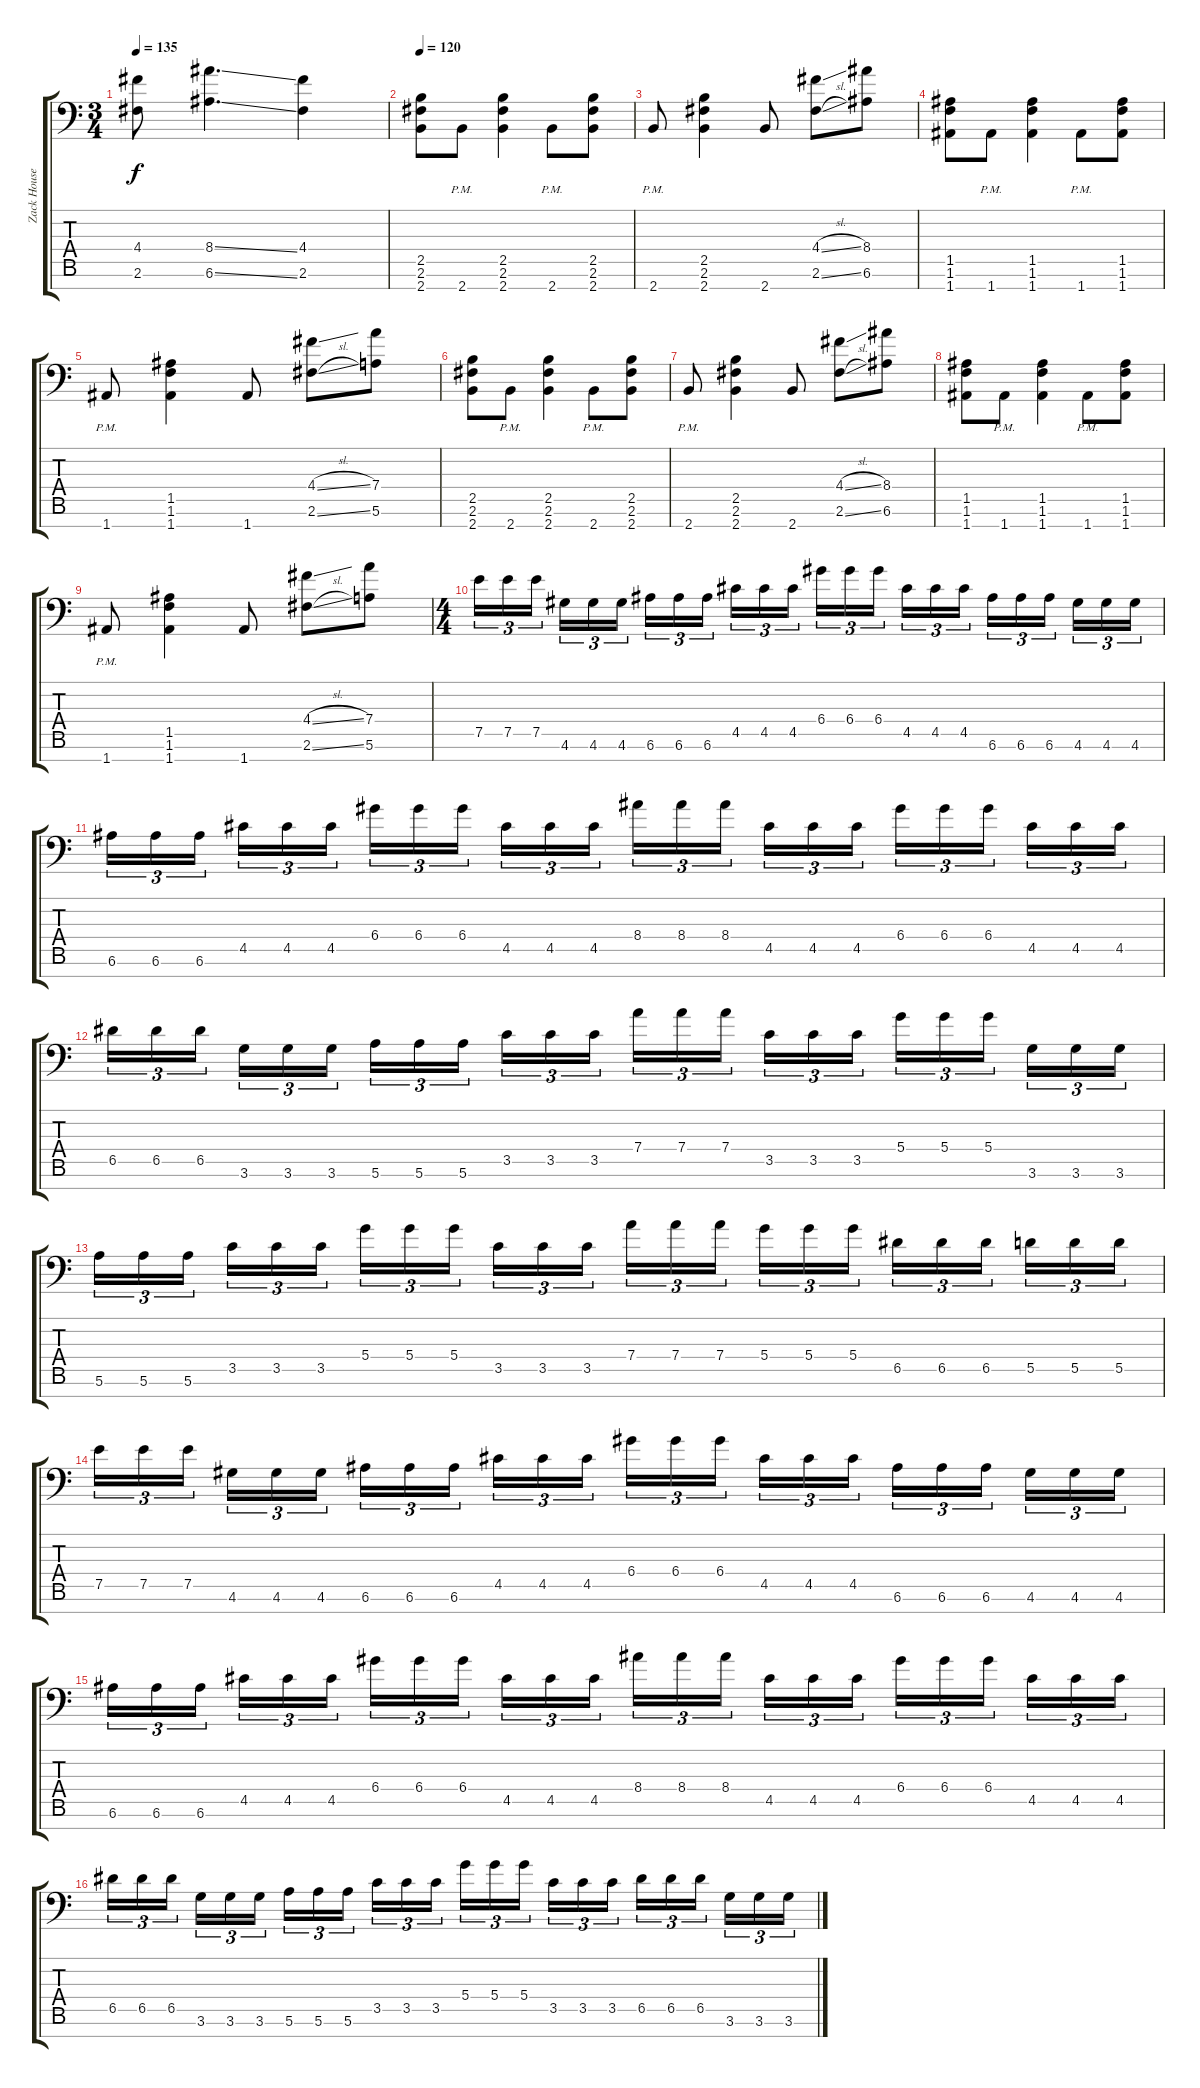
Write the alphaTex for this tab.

\track ("Zack Householder" "Zack House") {instrument distortionguitar}
\staff {score tabs}
\tuning (E4 B3 G3 D3 A2 E2 A1) {hide}
\ts (3 4)
\tempo 135
\clef f4
\ks c
(4.4{t} 2.6{t}).8{dy f} (8.4{ss} 6.6{ss}).4{d} (4.4 2.6).4 |
\tempo 119
\tempo 120
(2.5 2.6 2.7).8 2.7{pm}.8 (2.5 2.6 2.7).4 2.7{pm}.8 (2.5 2.6 2.7).8 |
2.7{pm}.8 (2.5 2.6 2.7).4 2.7.8 (4.4{sl} 2.6{sl}).8 (8.4 6.6).8 |
(1.5 1.6 1.7).8 1.7{pm}.8 (1.5 1.6 1.7).4 1.7{pm}.8 (1.5 1.6 1.7).8 |
1.7{pm}.8 (1.5 1.6 1.7).4 1.7.8 (4.4{sl} 2.6{sl}).8 (7.4 5.6).8 |
(2.5 2.6 2.7).8 2.7{pm}.8 (2.5 2.6 2.7).4 2.7{pm}.8 (2.5 2.6 2.7).8 |
2.7{pm}.8 (2.5 2.6 2.7).4 2.7.8 (4.4{sl} 2.6{sl}).8 (8.4 6.6).8 |
(1.5 1.6 1.7).8 1.7{pm}.8 (1.5 1.6 1.7).4 1.7{pm}.8 (1.5 1.6 1.7).8 |
1.7{pm}.8 (1.5 1.6 1.7).4 1.7.8 (4.4{sl} 2.6{sl}).8 (7.4 5.6).8 |
\ts (4 4)
7.5.16{tu (3 2)} 7.5.16{tu (3 2)} 7.5.16{tu (3 2) beam splitsecondary} 4.6.16{tu (3 2)} 4.6.16{tu (3 2)} 4.6.16{tu (3 2)} 6.6.16{tu (3 2)} 6.6.16{tu (3 2)} 6.6.16{tu (3 2) beam splitsecondary} 4.5.16{tu (3 2)} 4.5.16{tu (3 2)} 4.5.16{tu (3 2)} 6.4.16{tu (3 2)} 6.4.16{tu (3 2)} 6.4.16{tu (3 2) beam splitsecondary} 4.5.16{tu (3 2)} 4.5.16{tu (3 2)} 4.5.16{tu (3 2)} 6.6.16{tu (3 2)} 6.6.16{tu (3 2)} 6.6.16{tu (3 2) beam splitsecondary} 4.6.16{tu (3 2)} 4.6.16{tu (3 2)} 4.6.16{tu (3 2)} |
6.6.16{tu (3 2)} 6.6.16{tu (3 2)} 6.6.16{tu (3 2) beam splitsecondary} 4.5.16{tu (3 2)} 4.5.16{tu (3 2)} 4.5.16{tu (3 2)} 6.4.16{tu (3 2)} 6.4.16{tu (3 2)} 6.4.16{tu (3 2) beam splitsecondary} 4.5.16{tu (3 2)} 4.5.16{tu (3 2)} 4.5.16{tu (3 2)} 8.4.16{tu (3 2)} 8.4.16{tu (3 2)} 8.4.16{tu (3 2) beam splitsecondary} 4.5.16{tu (3 2)} 4.5.16{tu (3 2)} 4.5.16{tu (3 2)} 6.4.16{tu (3 2)} 6.4.16{tu (3 2)} 6.4.16{tu (3 2) beam splitsecondary} 4.5.16{tu (3 2)} 4.5.16{tu (3 2)} 4.5.16{tu (3 2)} |
6.5.16{tu (3 2)} 6.5.16{tu (3 2)} 6.5.16{tu (3 2) beam splitsecondary} 3.6.16{tu (3 2)} 3.6.16{tu (3 2)} 3.6.16{tu (3 2)} 5.6.16{tu (3 2)} 5.6.16{tu (3 2)} 5.6.16{tu (3 2) beam splitsecondary} 3.5.16{tu (3 2)} 3.5.16{tu (3 2)} 3.5.16{tu (3 2)} 7.4.16{tu (3 2)} 7.4.16{tu (3 2)} 7.4.16{tu (3 2) beam splitsecondary} 3.5.16{tu (3 2)} 3.5.16{tu (3 2)} 3.5.16{tu (3 2)} 5.4.16{tu (3 2)} 5.4.16{tu (3 2)} 5.4.16{tu (3 2) beam splitsecondary} 3.6.16{tu (3 2)} 3.6.16{tu (3 2)} 3.6.16{tu (3 2)} |
5.6.16{tu (3 2)} 5.6.16{tu (3 2)} 5.6.16{tu (3 2) beam splitsecondary} 3.5.16{tu (3 2)} 3.5.16{tu (3 2)} 3.5.16{tu (3 2)} 5.4.16{tu (3 2)} 5.4.16{tu (3 2)} 5.4.16{tu (3 2) beam splitsecondary} 3.5.16{tu (3 2)} 3.5.16{tu (3 2)} 3.5.16{tu (3 2)} 7.4.16{tu (3 2)} 7.4.16{tu (3 2)} 7.4.16{tu (3 2) beam splitsecondary} 5.4.16{tu (3 2)} 5.4.16{tu (3 2)} 5.4.16{tu (3 2)} 6.5.16{tu (3 2)} 6.5.16{tu (3 2)} 6.5.16{tu (3 2) beam splitsecondary} 5.5.16{tu (3 2)} 5.5.16{tu (3 2)} 5.5.16{tu (3 2)} |
7.5.16{tu (3 2)} 7.5.16{tu (3 2)} 7.5.16{tu (3 2) beam splitsecondary} 4.6.16{tu (3 2)} 4.6.16{tu (3 2)} 4.6.16{tu (3 2)} 6.6.16{tu (3 2)} 6.6.16{tu (3 2)} 6.6.16{tu (3 2) beam splitsecondary} 4.5.16{tu (3 2)} 4.5.16{tu (3 2)} 4.5.16{tu (3 2)} 6.4.16{tu (3 2)} 6.4.16{tu (3 2)} 6.4.16{tu (3 2) beam splitsecondary} 4.5.16{tu (3 2)} 4.5.16{tu (3 2)} 4.5.16{tu (3 2)} 6.6.16{tu (3 2)} 6.6.16{tu (3 2)} 6.6.16{tu (3 2) beam splitsecondary} 4.6.16{tu (3 2)} 4.6.16{tu (3 2)} 4.6.16{tu (3 2)} |
6.6.16{tu (3 2)} 6.6.16{tu (3 2)} 6.6.16{tu (3 2) beam splitsecondary} 4.5.16{tu (3 2)} 4.5.16{tu (3 2)} 4.5.16{tu (3 2)} 6.4.16{tu (3 2)} 6.4.16{tu (3 2)} 6.4.16{tu (3 2) beam splitsecondary} 4.5.16{tu (3 2)} 4.5.16{tu (3 2)} 4.5.16{tu (3 2)} 8.4.16{tu (3 2)} 8.4.16{tu (3 2)} 8.4.16{tu (3 2) beam splitsecondary} 4.5.16{tu (3 2)} 4.5.16{tu (3 2)} 4.5.16{tu (3 2)} 6.4.16{tu (3 2)} 6.4.16{tu (3 2)} 6.4.16{tu (3 2) beam splitsecondary} 4.5.16{tu (3 2)} 4.5.16{tu (3 2)} 4.5.16{tu (3 2)} |
6.5.16{tu (3 2)} 6.5.16{tu (3 2)} 6.5.16{tu (3 2) beam splitsecondary} 3.6.16{tu (3 2)} 3.6.16{tu (3 2)} 3.6.16{tu (3 2)} 5.6.16{tu (3 2)} 5.6.16{tu (3 2)} 5.6.16{tu (3 2) beam splitsecondary} 3.5.16{tu (3 2)} 3.5.16{tu (3 2)} 3.5.16{tu (3 2)} 5.4.16{tu (3 2)} 5.4.16{tu (3 2)} 5.4.16{tu (3 2) beam splitsecondary} 3.5.16{tu (3 2)} 3.5.16{tu (3 2)} 3.5.16{tu (3 2)} 6.5.16{tu (3 2)} 6.5.16{tu (3 2)} 6.5.16{tu (3 2) beam splitsecondary} 3.6.16{tu (3 2)} 3.6.16{tu (3 2)} 3.6.16{tu (3 2)}
